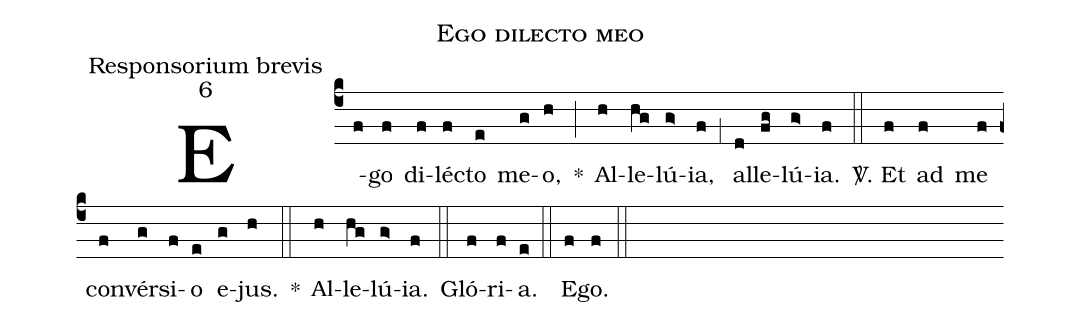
name:Ego dilecto meo;
office-part:Responsorium brevis;
mode:6;
%%
(c4) E(f)go(f) di(f)lé(f)cto(e) me(g)o,(h) *(;) Al(h)le(hg)lú(g>)ia,(f) (,1) al(d)le(fg)lú(g>)ia.(f) (::)

<sp>V/</sp>. Et(f) ad(f) me(f) con(f)vér(g)si(f)o(e) e(g)jus.(h) *(::) Al(h)le(hg)lú(g>)ia.(f) (::)

Gló(f)ri(f)a.(e) (::)
E(f)go.(f) (::)
